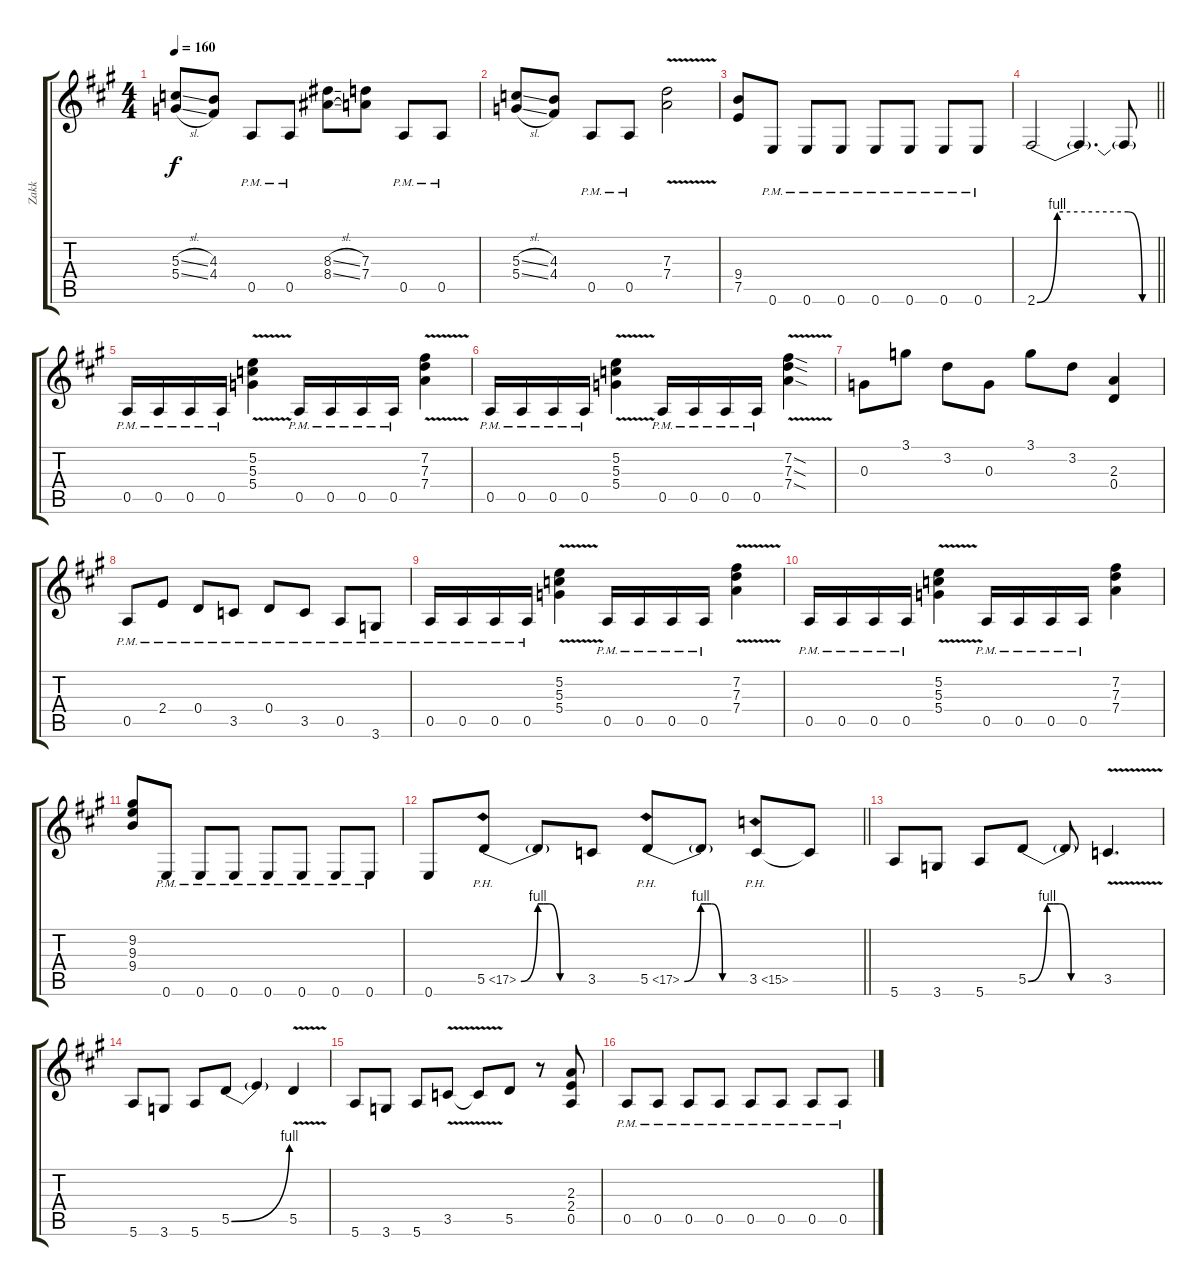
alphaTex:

\track ("Zakk" "Zakk") {instrument overdrivenguitar}
\staff {score tabs}
\tuning (E4 B3 G3 D3 A2 E2) {hide}
\ts (4 4)
\tempo 160
\clef g2
\ks a
(5.3{sl} 5.4{sl}).8{dy f} (4.3 4.4).8 0.5{pm}.8 0.5{pm}.8 (8.3{sl} 8.4{sl}).8 (7.3 7.4).8 0.5{pm}.8 0.5{pm}.8 |
(5.3{sl} 5.4{sl}).8 (4.3 4.4).8 0.5{pm}.8 0.5{pm}.8 (7.3{v} 7.4{v}).2 |
(9.4 7.5).8 0.6{pm}.8 0.6{pm}.8 0.6{pm}.8 0.6{pm}.8 0.6{pm}.8 0.6{pm}.8 0.6{pm}.8 |
\barLineRight lightlight
2.6{be (custom 0 0 10 4 20 4 45 4 52 0 60 0)}.2 2.6{t}.4{d} 2.6{t}.8 |
0.5{pm}.16 0.5{pm}.16 0.5{pm}.16 0.5{pm}.16 (5.2{v} 5.3{v} 5.4{v}).4 0.5{pm}.16 0.5{pm}.16 0.5{pm}.16 0.5{pm}.16 (7.2{v} 7.3{v} 7.4{v}).4 |
0.5{pm}.16 0.5{pm}.16 0.5{pm}.16 0.5{pm}.16 (5.2{v} 5.3{v} 5.4{v}).4 0.5{pm}.16 0.5{pm}.16 0.5{pm}.16 0.5{pm}.16 (7.2{v sod} 7.3{v sod} 7.4{v sod}).4 |
0.3.8 3.1.8 3.2.8 0.3.8 3.1.8 3.2.8 (2.3 0.4).4 |
0.5{pm}.8 2.4{pm}.8 0.4{pm}.8 3.5{pm}.8 0.4{pm}.8 3.5{pm}.8 0.5{pm}.8 3.6{pm}.8 |
0.5{pm}.16 0.5{pm}.16 0.5{pm}.16 0.5{pm}.16 (5.2{v} 5.3{v} 5.4{v}).4 0.5{pm}.16 0.5{pm}.16 0.5{pm}.16 0.5{pm}.16 (7.2{v} 7.3{v} 7.4{v}).4 |
0.5{pm}.16 0.5{pm}.16 0.5{pm}.16 0.5{pm}.16 (5.2{v} 5.3{v} 5.4{v}).4 0.5{pm}.16 0.5{pm}.16 0.5{pm}.16 0.5{pm}.16 (7.2 7.3 7.4).4 |
(9.2 9.3 9.4).8 0.6{pm}.8 0.6{pm}.8 0.6{pm}.8 0.6{pm}.8 0.6{pm}.8 0.6{pm}.8 0.6{pm}.8 |
\barLineRight lightlight
0.6.8 5.5{be (custom 0 0 15 4 20 4 25 4 35 0 60 0) ph 12}.8 5.5{t}.8 3.5.8 5.5{be (custom 0 0 15 4 20 4 25 4 35 0 60 0) ph 12}.8 5.5{t}.8 3.5{ph 12}.8 3.5{t}.8 |
5.6.8 3.6.8 5.6.8 5.5{be (custom 0 0 15 4 20 4 25 4 34 0 60 0)}.8 5.5{t}.8 3.5{v}.4{d} |
5.6.8 3.6.8 5.6.8 5.5{be (bend 0 0 60 4)}.8 5.5{t}.4 5.5{v}.4 |
5.6.8 3.6.8 5.6.8 3.5{v}.8 3.5{t}.8 5.5.8 r.8 (2.3 2.4 0.5).8 |
0.5{pm}.8 0.5{pm}.8 0.5{pm}.8 0.5{pm}.8 0.5{pm}.8 0.5{pm}.8 0.5{pm}.8 0.5{pm}.8
